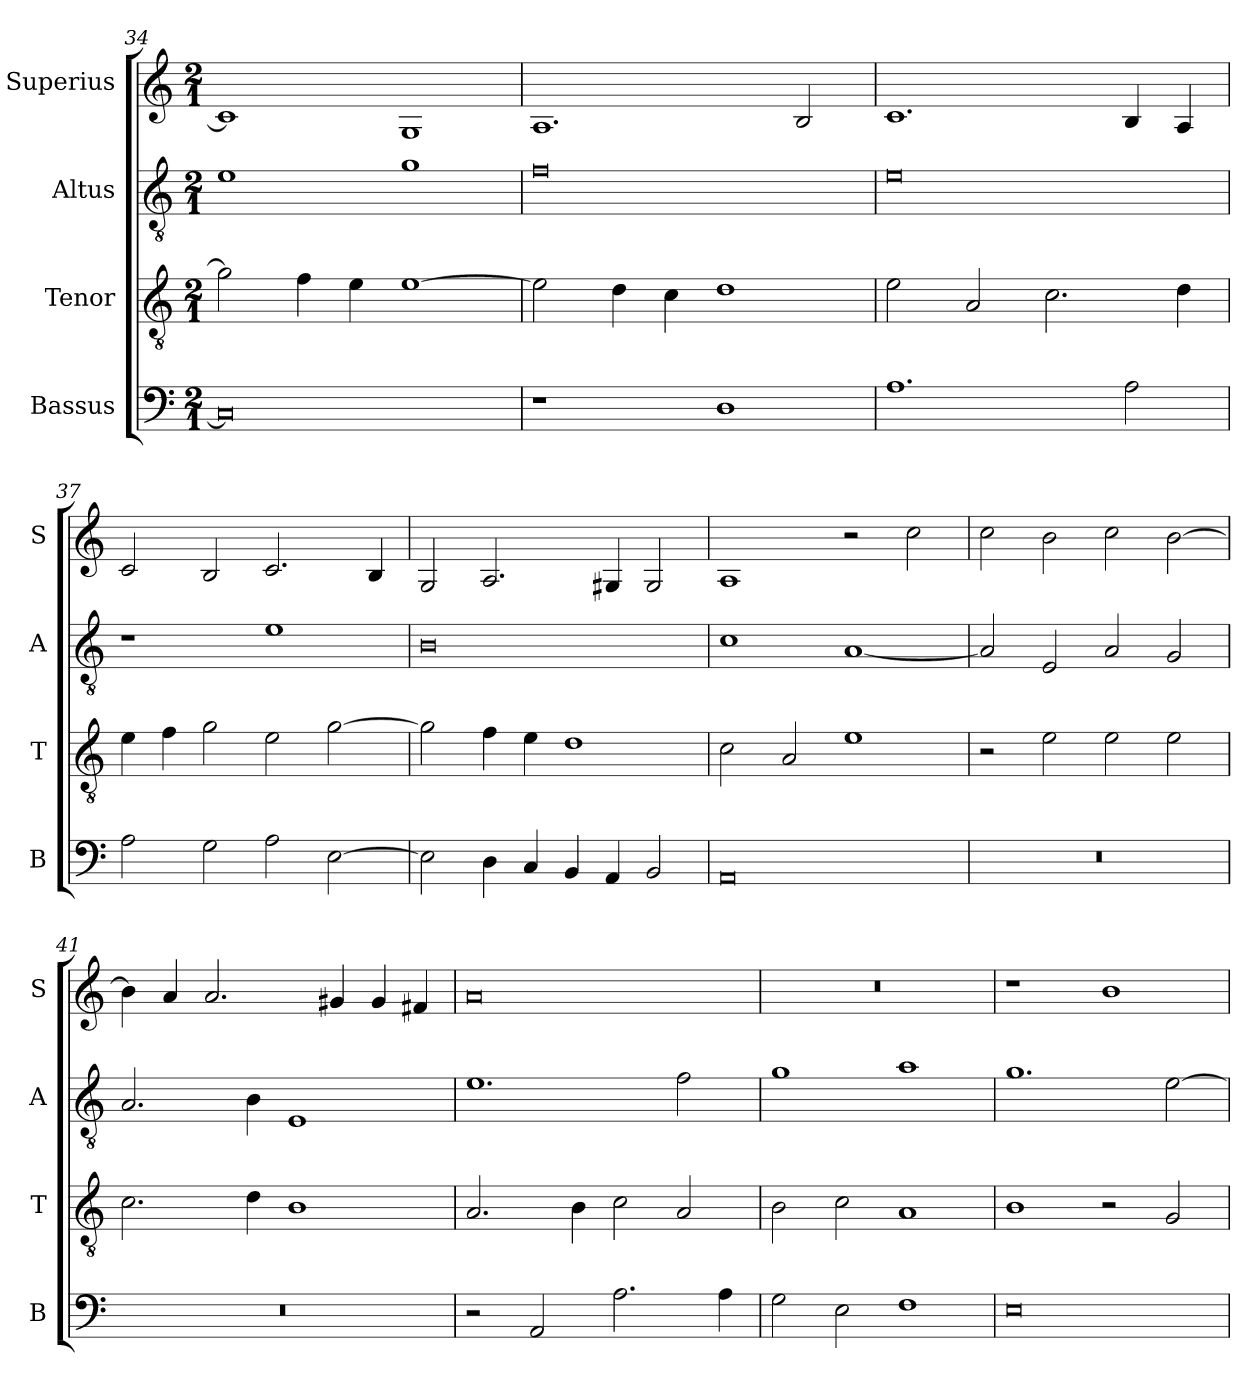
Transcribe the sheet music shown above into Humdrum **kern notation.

**kern	**kern	**kern	**kern
*part4	*part3	*part2	*part1
*staff4	*staff3	*staff2	*staff1
*I"Bassus	*I"Tenor	*I"Altus	*I"Superius
*I'B	*I'T	*I'A	*I'S
*clefF4	*clefGv2	*clefGv2	*clefG2
*k[]	*k[]	*k[]	*k[]
*M2/1	*M2/1	*M2/1	*M2/1
=34	=34	=34	=34
0C]	2g\]	1e	1c]
.	4f\	.	.
.	4e\	.	.
.	[1e	1g	1G
=35	=35	=35	=35
1r	2e\]	0f	1.A
.	4d\	.	.
.	4c\	.	.
1D	1d	.	.
.	.	.	2B/
=36	=36	=36	=36
1.A	2e\	0e	1.c
.	2A/	.	.
.	2.c\	.	.
2A\	.	.	4B/
.	4d\	.	4A/
=37	=37	=37	=37
2A\	4e\	1r	2c/
.	4f\	.	.
2G\	2g\	.	2B/
2A\	2e\	1e	2.c/
[2E\	[2g\	.	.
.	.	.	4B/
=38	=38	=38	=38
2E\]	2g\]	0B	2G/
4D\	4f\	.	2.A/
4C/	4e\	.	.
4BB/	1d	.	.
4AA/	.	.	4G#X/
2BB/	.	.	2G#/
=39	=39	=39	=39
0AA	2c\	1c	1A
.	2A/	.	.
.	1e	[1A	2r
.	.	.	2cc\
=40	=40	=40	=40
0r	2r	2A/]	2cc\
.	2e\	2E/	2b\
.	2e\	2A/	2cc\
.	2e\	2G/	[2b\
=41	=41	=41	=41
0r	2.c\	2.A/	4b\]
.	.	.	4a/
.	.	.	2.a/
.	4d\	4B\	.
.	1B	1E	.
.	.	.	4g#X/
.	.	.	4g#/
.	.	.	4f#X/
=42	=42	=42	=42
2r	2.A/	1.e	0a
2AA/	.	.	.
.	4B\	.	.
2.A\	2c\	.	.
.	2A/	2f\	.
4A\	.	.	.
=43	=43	=43	=43
2G\	2B\	1g	0r
2E\	2c\	.	.
1F	1A	1a	.
=44	=44	=44	=44
0E	1B	1.g	1r
.	2r	.	1b
.	2G/	[2e\	.
=	=	=	=
*-	*-	*-	*-
